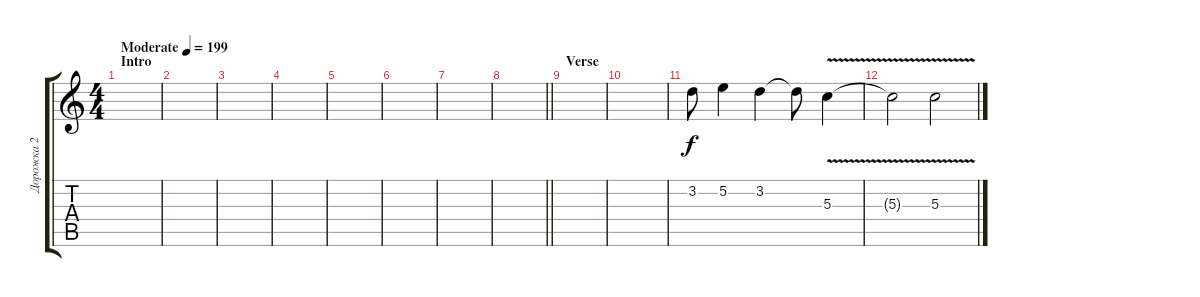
\track ("Дорожка 2" "Дорожка 2") {instrument distortionguitar}
\staff {score tabs}
\tuning (E4 B3 G3 D3 A2 E2) {hide}
\ts (4 4)
\section ("" "Intro")
\tempo (199 "Moderate")
\clef g2
\ks c
|
|
|
|
|
|
|
\barLineRight lightlight
|
\section ("" "Verse")
|
|
3.2.8 5.2.4 3.2.4 3.2{t}.8 5.3{v}.4 |
5.3{t}.2 5.3{v}.2
